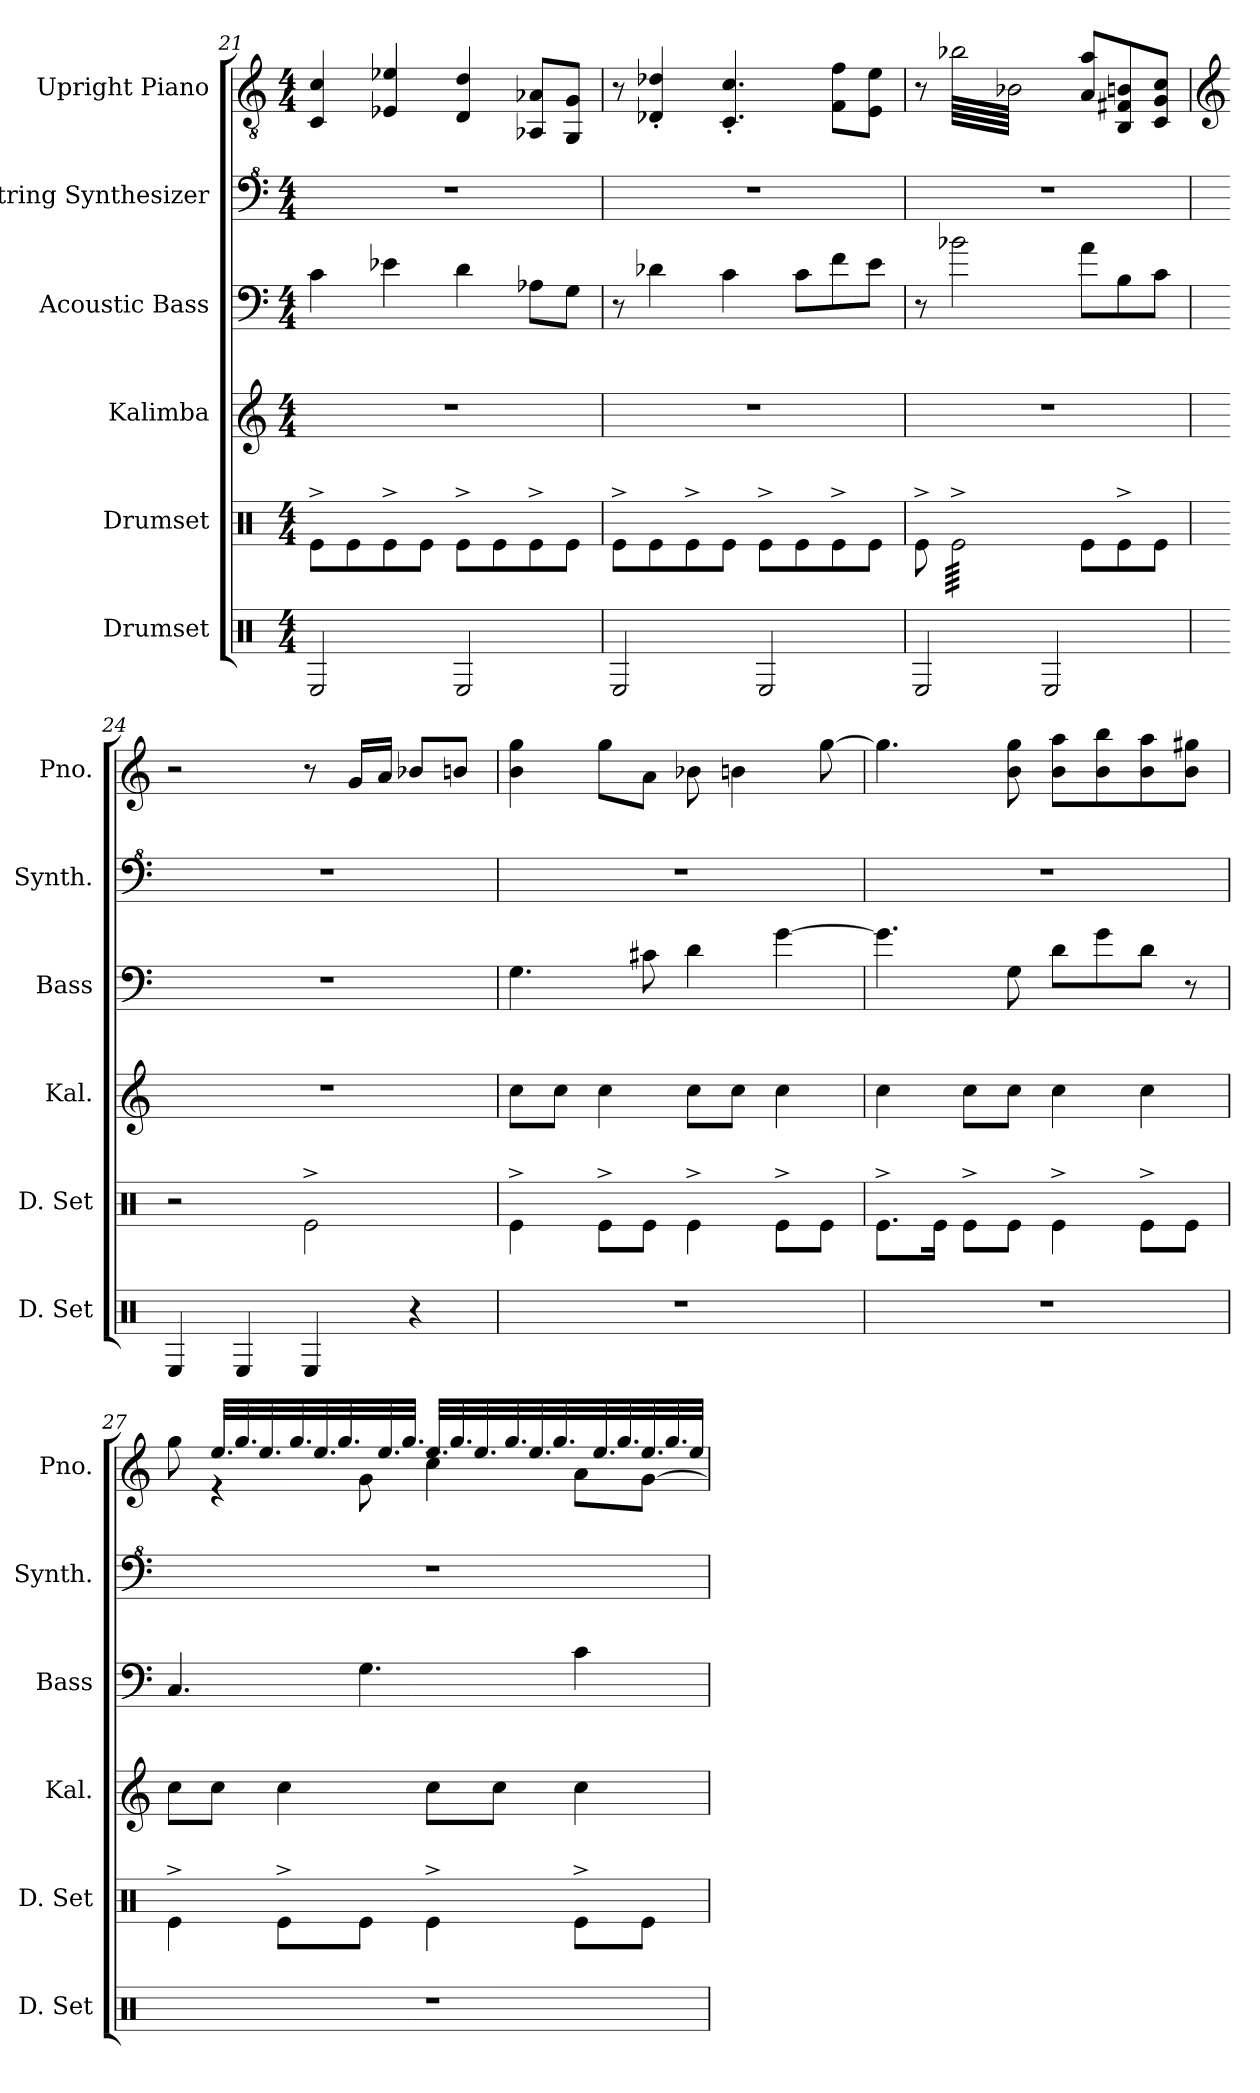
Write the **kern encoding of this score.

**kern	**kern	**kern	**kern	**kern	**kern
*part6	*part5	*part4	*part3	*part2	*part1
*staff6	*staff5	*staff4	*staff3	*staff2	*staff1
*I"Drumset	*I"Drumset	*I"Kalimba	*I"Acoustic Bass	*I"String Synthesizer	*I"Upright Piano
*I'D. Set	*I'D. Set	*I'Kal.	*I'Bass	*I'Synth.	*I'Pno.
*clefX	*clefX	*clefG2	*clefF4	*clefF^4	*clefGv2
*	*	*	*ITrd7c12	*	*
*k[]	*k[]	*k[]	*k[]	*k[]	*k[]
*M4/4	*M4/4	*M4/4	*M4/4	*M4/4	*M4/4
=21	=21	=21	=21	=21	=21
2RE/	8Re^\L	1r	4C\	1r	4C/ 4c/
.	8Re\	.	.	.	.
.	8Re^\	.	4E-X\	.	4E-X/ 4e-X/
.	8Re\J	.	.	.	.
2RE/	8Re^\L	.	4D\	.	4D/ 4d/
.	8Re\	.	.	.	.
.	8Re^\	.	8AA-X\L	.	8AA-X/ 8A-X/L
.	8Re\J	.	8GG\J	.	8GG/ 8G/J
!!LO:PB:g=z
=22	=22	=22	=22	=22	=22
2RE/	8Re^\L	1r	8r	1r	8r
.	8Re\	.	4D-X\	.	4D-X/' 4d-X/'
.	8Re^\	.	.	.	.
.	8Re\J	.	4C\	.	4.C/' 4.c/'
2RE/	8Re^\L	.	.	.	.
.	8Re\	.	8C\L	.	.
.	8Re^\	.	8F\	.	8F\ 8f\L
.	8Re\J	.	8E\J	.	8E\ 8e\J
=23	=23	=23	=23	=23	=23
2RE/	8Re^\	1r	8r	1r	8r
*	*tremolo	*	*	*	*
*	*	*	*	*	*tremolo
.	64Re^\LLLL	.	2B-X\	.	64b-X\LLLL
.	64Re^\	.	.	.	64B-X\
.	64Re^\	.	.	.	64b-X\
.	64Re^\	.	.	.	64B-X\
.	64Re^\	.	.	.	64b-X\
.	64Re^\	.	.	.	64B-X\
.	64Re^\	.	.	.	64b-X\
.	64Re^\	.	.	.	64B-X\
.	64Re^\	.	.	.	64b-X\
.	64Re^\	.	.	.	64B-X\
.	64Re^\	.	.	.	64b-X\
.	64Re^\	.	.	.	64B-X\
.	64Re^\	.	.	.	64b-X\
.	64Re^\	.	.	.	64B-X\
.	64Re^\	.	.	.	64b-X\
.	64Re^\	.	.	.	64B-X\
.	64Re^\	.	.	.	64b-X\
.	64Re^\	.	.	.	64B-X\
.	64Re^\	.	.	.	64b-X\
.	64Re^\	.	.	.	64B-X\
.	64Re^\	.	.	.	64b-X\
.	64Re^\	.	.	.	64B-X\
.	64Re^\	.	.	.	64b-X\
.	64Re^\	.	.	.	64B-X\
2RE/	64Re^\	.	.	.	64b-X\
.	64Re^\	.	.	.	64B-X\
.	64Re^\	.	.	.	64b-X\
.	64Re^\	.	.	.	64B-X\
.	64Re^\	.	.	.	64b-X\
.	64Re^\	.	.	.	64B-X\
.	64Re^\	.	.	.	64b-X\
.	64Re^\JJJJ	.	.	.	64B-X\JJJJ
*	*	*	*	*	*Xtremolo
*	*Xtremolo	*	*	*	*
.	8Re\L	.	8A\L	.	8A/ 8a/L
.	.	.	.	.	.
.	.	.	.	.	.
.	.	.	.	.	.
.	.	.	.	.	.
.	.	.	.	.	.
.	.	.	.	.	.
.	.	.	.	.	.
.	8Re^\	.	8BB\	.	8BB/ 8F#X/ 8Bn/
.	.	.	.	.	.
.	.	.	.	.	.
.	.	.	.	.	.
.	.	.	.	.	.
.	.	.	.	.	.
.	.	.	.	.	.
.	.	.	.	.	.
.	8Re\J	.	8C\J	.	8C/ 8G/ 8c/J
=24	=24	=24	=24	=24	=24
*	*	*	*	*	*clefG2
4RE/	2r	1r	1r	1r	2r
4RE/	.	.	.	.	.
4RE/	2Re^\	.	.	.	8r
.	.	.	.	.	16g/LL
.	.	.	.	.	16a/JJ
4r	.	.	.	.	8b-X/L
.	.	.	.	.	8bn/J
=25	=25	=25	=25	=25	=25
1r	4Re^\	8cc\L	4.GG\	1r	4b\ 4gg\
.	.	8cc\J	.	.	.
.	8Re^\L	4cc\	.	.	8gg\L
.	8Re\J	.	8C#X\	.	8a\J
.	4Re^\	8cc\L	4D\	.	8b-X\
.	.	8cc\J	.	.	4bn\
.	8Re^\L	4cc\	[4G\	.	.
.	8Re\J	.	.	.	[8gg\
!!LO:LB:g=z
=26	=26	=26	=26	=26	=26
1r	8.Re^\L	4cc\	4.G\]	1r	4.gg\]
.	16Re\Jk	.	.	.	.
.	8Re^\L	8cc\L	.	.	.
.	8Re\J	8cc\J	8GG\	.	8b\ 8gg\
.	4Re^\	4cc\	8D\L	.	8b\ 8aa\L
.	.	.	8G\	.	8b\ 8bb\
.	8Re^\L	4cc\	8D\J	.	8b\ 8aa\
.	8Re\J	.	8r	.	8b\ 8gg#X\J
=27	=27	=27	=27	=27	=27
*	*	*	*	*	*^
1r	4Re^\	8cc\L	4.CC/	1r	8gg\	8ryy
.	.	8cc\J	.	.	4re	32.ee/LLL
.	.	.	.	.	.	32.gg/
.	.	.	.	.	.	32.ee/
.	8Re^\L	4cc\	.	.	.	.
.	.	.	.	.	.	32.gg/
.	.	.	.	.	.	32.ee/
.	.	.	.	.	.	32.gg/
.	8Re\J	.	4.GG\	.	8g\	.
.	.	.	.	.	.	32.ee/
.	.	.	.	.	.	32.gg/JJJ
.	4Re^\	8cc\L	.	.	4cc~\	32.ee/LLL
.	.	.	.	.	.	32.gg/
.	.	.	.	.	.	32.ee/
.	.	8cc\J	.	.	.	.
.	.	.	.	.	.	32.gg/
.	.	.	.	.	.	32.ee/
.	.	.	.	.	.	32.gg/
.	8Re^\L	4cc\	4C\	.	8a\L	.
.	.	.	.	.	.	32.ee/
.	.	.	.	.	.	32.gg/
.	8Re\J	.	.	.	[8g\J	32.ee/
.	.	.	.	.	.	32.gg/
.	.	.	.	.	.	32ee/JJJ
*	*	*	*	*	*v	*v
=	=	=	=	=	=
*-	*-	*-	*-	*-	*-
